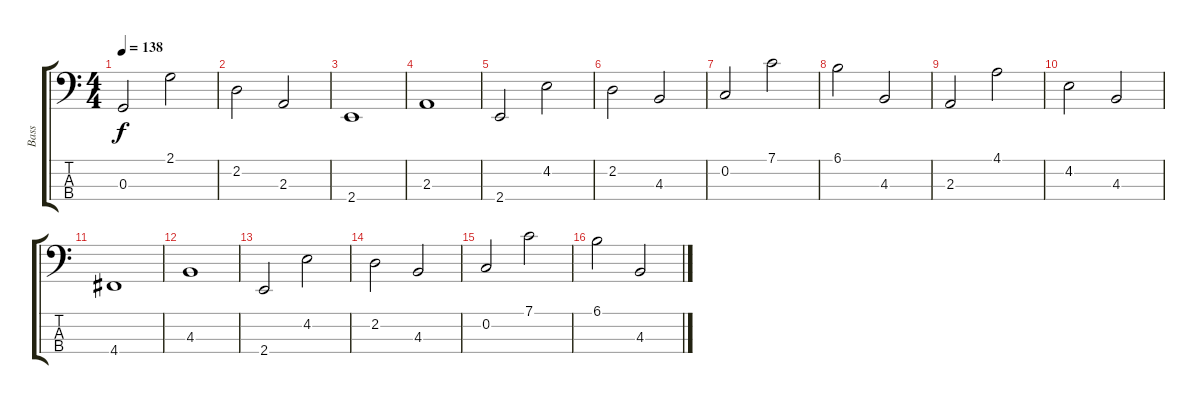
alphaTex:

\track ("Bass" "Bass") {instrument electricbassfinger}
\staff {score tabs}
\tuning (F2 C2 G1 D1) {hide}
\ts (4 4)
\tempo 138
\clef f4
\ks c
0.3.2{dy f} 2.1.2 |
2.2.2 2.3.2 |
2.4.1 |
2.3.1 |
2.4.2 4.2.2 |
2.2.2 4.3.2 |
0.2.2 7.1.2 |
6.1.2 4.3.2 |
2.3.2 4.1.2 |
4.2.2 4.3.2 |
4.4.1 |
4.3.1 |
2.4.2 4.2.2 |
2.2.2 4.3.2 |
0.2.2 7.1.2 |
6.1.2 4.3.2
